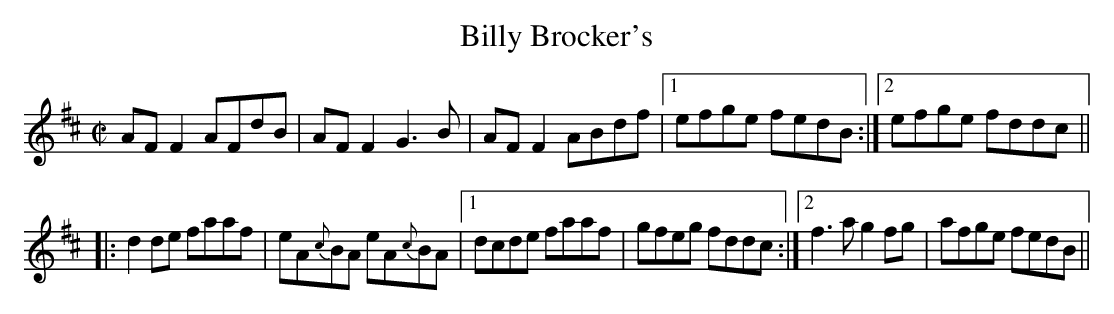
X:1
T:Billy Brocker's
M:C|
K:D
AFF2 AFdB|AFF2 G3B|AFF2 ABdf|1 efge fedB:|2 efge fddc||
|:d2de faaf|eA{c}BA eA{c}BA|1 dcde faaf|gfeg fddc:|2 f3a g2fg|afge fedB||
